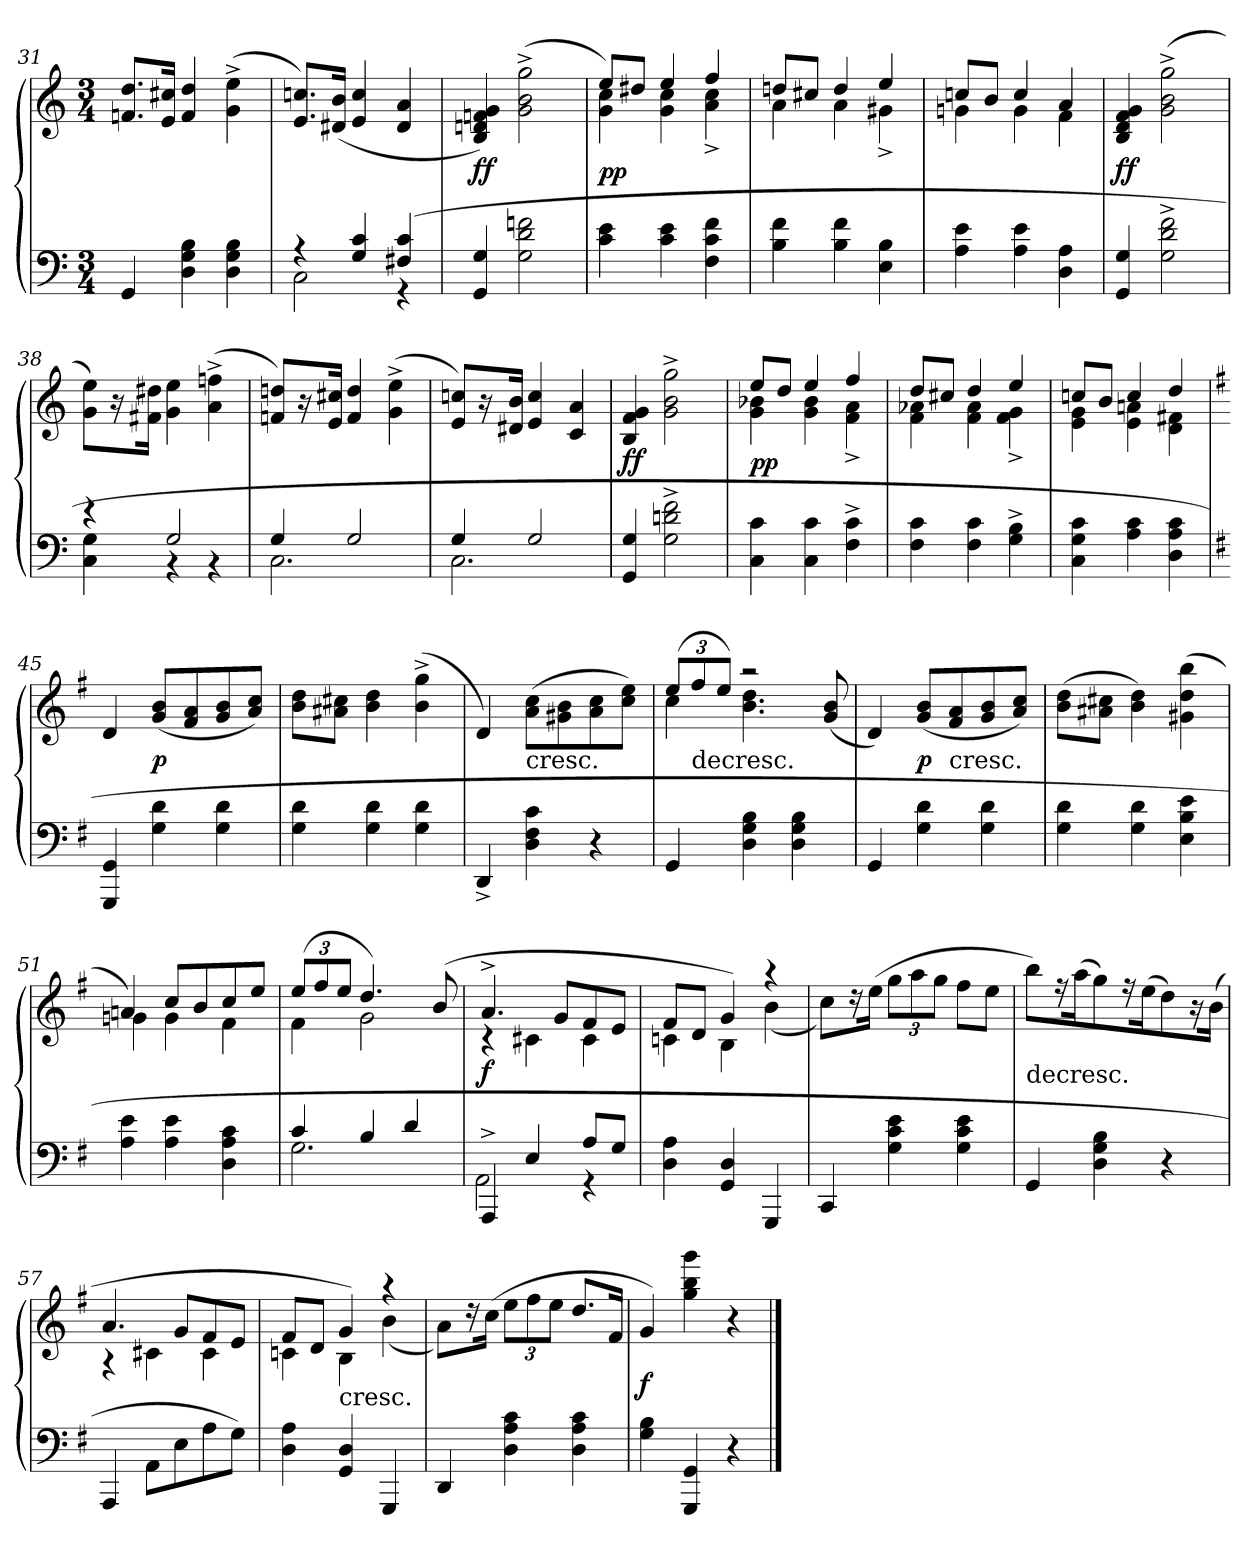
**kern	**kern	**dynam
*part1	*part1	*part1
*staff2	*staff1	*staff1/2
*clefF4	*clefG2	*
*k[]	*k[]	*
*M3/4	*M3/4	*
=31	=31	=31
4GG/	8.fn/ 8.dd/L	.
.	16e/ 16cc#X/Jk	.
4D\ 4G\ 4B\	4f/ 4dd/	.
4D\ 4G\ 4B\	(4g^\ 4ee^\	.
=32	=32	=32
*^	*	*
4r	2C\	8.e/ 8.ccn/L)	.
.	.	(16d#X/ 16b/Jk	.
4G/ 4c/	.	4e/ 4cc/	.
(4F#X/ 4c/	4r	4d#/ 4a/	.
*v	*v	*	*
=33	=33	=33
4GG/ 4G/	4B/ 4dn/ 4fn/ 4g/)	ff
2G\ 2d\ 2fn\	(2g^\ 2b^\ 2gg^\	.
=34	=34	=34
*	*^	*
4c\ 4e\	8ee/L)	4g\ 4cc\	pp
.	8dd#X/J	.	.
4c\ 4e\	4ee/	4g\ 4cc\	.
4F\ 4c\ 4f\	4ff/	4a^\ 4cc^\	.
=35	=35	=35	=35
4B\ 4f\	8ddn/L	4a\	.
.	8cc#X/J	.	.
4B\ 4f\	4dd/	4a\	.
4E\ 4B\	4ee/	4g#X^\	.
=36	=36	=36	=36
4A\ 4e\	8ccn/L	4gn\	.
.	8b/J	.	.
4A\ 4e\	4cc/	4g\	.
4D\ 4A\	4a/	4f\	.
*	*v	*v	*
=37	=37	=37
4GG/ 4G/	4B/ 4d/ 4f/ 4g/	ff
2G^\ 2d^\ 2f^\	(2g^\ 2b^\ 2gg^\	.
=38	=38	=38
*^	*	*
4r	4C\ 4G\	8g\ 8ee\L)	.
.	.	16r	.
.	.	16f#X\ 16dd#X\Jk	.
2G/	4r	4g\ 4ee\	.
.	4r	(4a^\ 4ffn^\	.
=39	=39	=39	=39
4G/	2.C\	8fn/ 8ddn/L)	.
.	.	16r	.
.	.	16e/ 16cc#X/Jk	.
2G/	.	4f/ 4dd/	.
.	.	(4g^\ 4ee^\	.
=40	=40	=40	=40
4G/	2.C\	8e/ 8ccn/L)	.
.	.	16r	.
.	.	16d#X/ 16b/Jk	.
2G/	.	4e/ 4cc/	.
.	.	4c/ 4a/	.
*v	*v	*	*
=41	=41	=41
4GG/ 4G/	4B/ 4f/ 4g/	ff
2G^\ 2dn^\ 2f^\	2g^\ 2b^\ 2gg^\	.
=42	=42	=42
*	*^	*
4C\ 4c\	8ee/L	4g\ 4b-X\	pp
.	8dd/J	.	.
4C\ 4c\	4ee/	4g\ 4b-\	.
4F^\ 4c^\	4ff/	4f^\ 4a^\	.
=43	=43	=43	=43
4F\ 4c\	8dd/L	4f\ 4a-X\	.
.	8cc#X/J	.	.
4F\ 4c\	4dd/	4f\ 4a-\	.
4G^\ 4B^\	4ee/	4f^\ 4g^\	.
=44	=44	=44	=44
4C\ 4G\ 4c\	8ccn/L	4e\ 4g\	.
.	8b/J	.	.
4A\ 4c\	4cc/	4e\ 4an\	.
4D\ 4A\ 4c\	4dd/	4d\ 4f#X\	.
*	*v	*v	*
=45	=45	=45
*k[f#]	*k[f#]	*
4GGG/ 4GG/	4d/	.
4G\ 4d\	(8g/ 8b/L	p
.	8f#/ 8a/	.
4G\ 4d\	8g/ 8b/	.
.	8a/ 8cc/J)	.
=46	=46	=46
4G\ 4d\	8b\ 8dd\L	.
.	8a#X\ 8cc#X\J	.
4G\ 4d\	4b\ 4dd\	.
4G\ 4d\	(4b^\ 4gg^\	.
=47	=47	=47
4DD^/	4d/)	.
!	!LO:TX:c:t=cresc.	!
4D\ 4F#\ 4c\	(8a\ 8cc\L	.
.	8g#X\ 8b\	.
4r	8a\ 8cc\	.
.	8cc\ 8ee\J)	.
=48	=48	=48
*	*^	*
4GG/	(12ee/L	4cc\	.
!	!LO:TX:c:t=decresc.	!	!
.	12ff#/	.	.
.	12ee/J)	.	.
4D\ 4G\ 4B\	2r	4.b\ 4.dd\	.
4D\ 4G\ 4B\	.	.	.
.	.	(8g/ 8b/	.
*	*v	*v	*
=49	=49	=49
4GG/	4d/)	.
4G\ 4d\	(8g/ 8b/L	p
!	!LO:TX:c:t=cresc.	!
.	8f#/ 8a/	.
4G\ 4d\	8g/ 8b/	.
.	8a/ 8cc/J)	.
=50	=50	=50
4G\ 4d\	(8b\ 8dd\L	.
.	8a#X\ 8cc#X\J	.
4G\ 4d\	4b\ 4dd\)	.
4E\ 4B\ 4e\	(4g#X\ 4dd\ 4bb\	.
=51	=51	=51
*	*^	*
4A\ 4e\	4an/)	4gn\	.
4A\ 4e\	8cc/L	4g\	.
.	8b/	.	.
4D\ 4A\ 4c\	8cc/	4f#\	.
.	8ee/J	.	.
=52	=52	=52	=52
*^	*	*	*
4c/	2.G\	(12ee/L	4f#\	.
.	.	12ff#/	.	.
.	.	12ee/J	.	.
4B/	.	4.dd/)	2g\	.
4d/	.	.	.	.
.	.	(8b/	.	.
=53	=53	=53	=53	=53
4AAA^/	2AA\	4.a^/	4r	f
4E/	.	.	4c#X\	.
.	.	8g/L	.	.
8A/L	4r	8f#/	4c#\	.
8G/J	.	8e/J	.	.
*v	*v	*	*	*
=54	=54	=54	=54
4D\ 4A\	8f#/L	4cn\	.
.	8d/J	.	.
4GG/ 4D/	4g/)	4B\	.
4GGG/	4r	(4b\	.
*	*v	*v	*
=55	=55	=55
4CC/	8cc\L)	.
.	16r	.
.	(16ee\Jk	.
4G\ 4c\ 4e\	12gg\L	.
.	12aa\	.
.	12gg\J	.
4G\ 4c\ 4e\	8ff#\L	.
.	8ee\J	.
=56	=56	=56
!	!LO:TX:c:t=decresc.	!
4GG/	8bb\L)	.
.	16r	.
.	(16aa\K	.
4D\ 4G\ 4B\	8gg\)	.
.	16r	.
.	(16ee\K	.
4r	8dd\)	.
.	16r	.
.	(16b\Jk	.
=57	=57	=57
*	*^	*
4AAA/	4.a/	4r	.
8AA\L	.	4c#X\	.
8E\	8g/L	.	.
8A\	8f#/	4c#\	.
8G\J)	8e/J	.	.
=58	=58	=58	=58
4D\ 4A\	8f#/L	4cn\	.
.	8d/J	.	.
!	!LO:TX:c:t=cresc.	!	!
4GG/ 4D/	4g/)	4B\	.
4GGG/	4r	(4b\	.
*	*v	*v	*
=59	=59	=59
4DD/	8a\L)	.
.	16r	.
.	(16cc\Jk	.
4D\ 4A\ 4c\	12ee\L	.
.	12ff#\	.
.	12ee\J	.
4D\ 4A\ 4c\	8.dd/L	.
.	16f#/Jk	.
=60	=60	=60
4G\ 4B\	4g/)	f
4GGG/ 4GG/	4gg\ 4bb\ 4ggg\	.
4r	4r	.
==	==	==
*-	*-	*-
